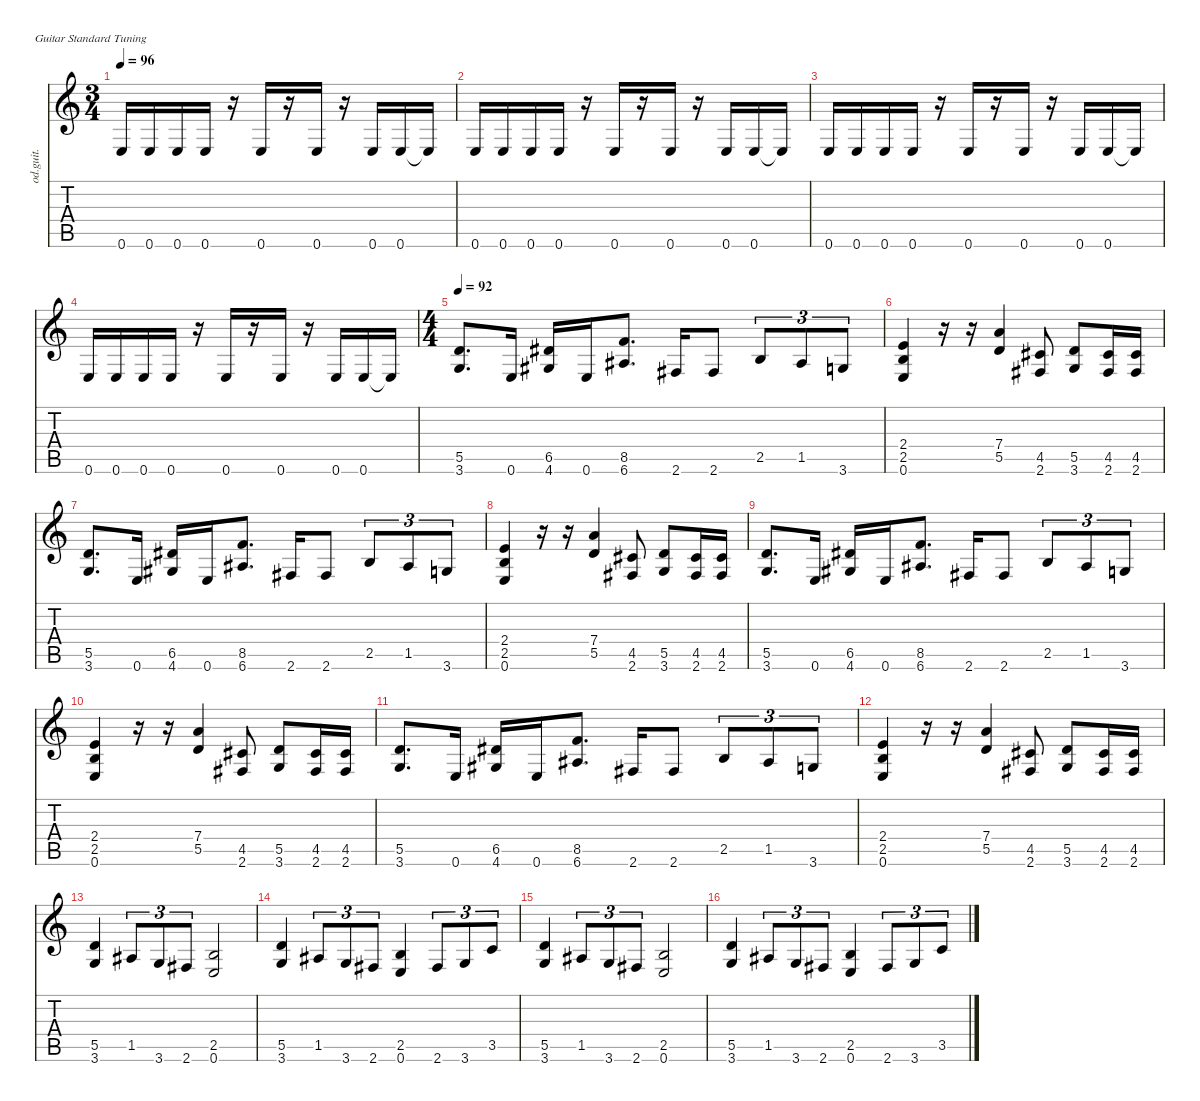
\defaultSystemsLayout 4
\hideDynamics
\bracketExtendMode nobrackets
\otherSystemsTrackNameOrientation horizontal
\track ("Overdriven Guitar" "od.guit.") {instrument overdrivenguitar}
\staff {score tabs}
\tuning (E4 B3 G3 D3 A2 E2)
\ts (3 4)
\tempo 96
\clef g2
\ks c
0.6.16{dy mf beam Up} 0.6.16{beam Up} 0.6.16{beam Up} 0.6.16{beam Up} r.16{beam Up} 0.6.16{beam Up} r.16{beam Up} 0.6.16{beam Up} r.16{beam Up} 0.6.16{beam Up} 0.6.16{beam Up} 0.6{t}.16{beam Up} |
0.6.16{beam Up} 0.6.16{beam Up} 0.6.16{beam Up} 0.6.16{beam Up} r.16{beam Up} 0.6.16{beam Up} r.16{beam Up} 0.6.16{beam Up} r.16{beam Up} 0.6.16{beam Up} 0.6.16{beam Up} 0.6{t}.16{beam Up} |
0.6.16{beam Up} 0.6.16{beam Up} 0.6.16{beam Up} 0.6.16{beam Up} r.16{beam Up} 0.6.16{beam Up} r.16{beam Up} 0.6.16{beam Up} r.16{beam Up} 0.6.16{beam Up} 0.6.16{beam Up} 0.6{t}.16{beam Up} |
0.6.16{beam Up} 0.6.16{beam Up} 0.6.16{beam Up} 0.6.16{beam Up} r.16{beam Up} 0.6.16{beam Up} r.16{beam Up} 0.6.16{beam Up} r.16{beam Up} 0.6.16{beam Up} 0.6.16{beam Up} 0.6{t}.16{beam Up} |
\ts (4 4)
\beaming (8 2 2 2 2)
\tempo 92
(3.6 5.5).8{d beam Up} 0.6.16{beam Up} (4.6{acc #} 6.5{acc #}).16{beam Up} 0.6.16{beam Up} (6.6{acc #} 8.5).8{d beam Up} 2.6{acc #}.16{beam Up} 2.6{acc #}.8{beam Up} 2.5.8{tu (3 2) beam Up} 1.5{acc #}.8{tu (3 2) beam Up} 3.6.8{tu (3 2) beam Up} |
(0.6 2.5 2.4).4{beam Up} r.16{beam Up} r.16{beam Up} (5.5 7.4).4{beam Up} (2.6{acc #} 4.5{acc #}).8{beam Up} (3.6 5.5).8{beam Up} (2.6{acc #} 4.5{acc #}).16{beam Up} (2.6{acc #} 4.5{acc #}).16{beam Up} |
(3.6 5.5).8{d beam Up} 0.6.16{beam Up} (4.6{acc #} 6.5{acc #}).16{beam Up} 0.6.16{beam Up} (6.6{acc #} 8.5).8{d beam Up} 2.6{acc #}.16{beam Up} 2.6{acc #}.8{beam Up} 2.5.8{tu (3 2) beam Up} 1.5{acc #}.8{tu (3 2) beam Up} 3.6.8{tu (3 2) beam Up} |
(0.6 2.5 2.4).4{beam Up} r.16{beam Up} r.16{beam Up} (5.5 7.4).4{beam Up} (2.6{acc #} 4.5{acc #}).8{beam Up} (3.6 5.5).8{beam Up} (2.6{acc #} 4.5{acc #}).16{beam Up} (2.6{acc #} 4.5{acc #}).16{beam Up} |
(3.6 5.5).8{d beam Up} 0.6.16{beam Up} (4.6{acc #} 6.5{acc #}).16{beam Up} 0.6.16{beam Up} (6.6{acc #} 8.5).8{d beam Up} 2.6{acc #}.16{beam Up} 2.6{acc #}.8{beam Up} 2.5.8{tu (3 2) beam Up} 1.5{acc #}.8{tu (3 2) beam Up} 3.6.8{tu (3 2) beam Up} |
(0.6 2.5 2.4).4{beam Up} r.16{beam Up} r.16{beam Up} (5.5 7.4).4{beam Up} (2.6{acc #} 4.5{acc #}).8{beam Up} (3.6 5.5).8{beam Up} (2.6{acc #} 4.5{acc #}).16{beam Up} (2.6{acc #} 4.5{acc #}).16{beam Up} |
(3.6 5.5).8{d beam Up} 0.6.16{beam Up} (4.6{acc #} 6.5{acc #}).16{beam Up} 0.6.16{beam Up} (6.6{acc #} 8.5).8{d beam Up} 2.6{acc #}.16{beam Up} 2.6{acc #}.8{beam Up} 2.5.8{tu (3 2) beam Up} 1.5{acc #}.8{tu (3 2) beam Up} 3.6.8{tu (3 2) beam Up} |
(0.6 2.5 2.4).4{beam Up} r.16{beam Up} r.16{beam Up} (5.5 7.4).4{beam Up} (2.6{acc #} 4.5{acc #}).8{beam Up} (3.6 5.5).8{beam Up} (2.6{acc #} 4.5{acc #}).16{beam Up} (2.6{acc #} 4.5{acc #}).16{beam Up} |
(3.6 5.5).4{beam Up} 1.5{acc #}.8{tu (3 2) beam Up} 3.6.8{tu (3 2) beam Up} 2.6{acc #}.8{tu (3 2) beam Up} (0.6 2.5).2{beam Up} |
(3.6 5.5).4{beam Up} 1.5{acc #}.8{tu (3 2) beam Up} 3.6.8{tu (3 2) beam Up} 2.6{acc #}.8{tu (3 2) beam Up} (0.6 2.5).4{beam Up} 2.6{acc #}.8{tu (3 2) beam Up} 3.6.8{tu (3 2) beam Up} 3.5.8{tu (3 2) beam Up} |
(3.6 5.5).4{beam Up} 1.5{acc #}.8{tu (3 2) beam Up} 3.6.8{tu (3 2) beam Up} 2.6{acc #}.8{tu (3 2) beam Up} (0.6 2.5).2{beam Up} |
(3.6 5.5).4{beam Up} 1.5{acc #}.8{tu (3 2) beam Up} 3.6.8{tu (3 2) beam Up} 2.6{acc #}.8{tu (3 2) beam Up} (0.6 2.5).4{beam Up} 2.6{acc #}.8{tu (3 2) beam Up} 3.6.8{tu (3 2) beam Up} 3.5.8{tu (3 2) beam Up}
